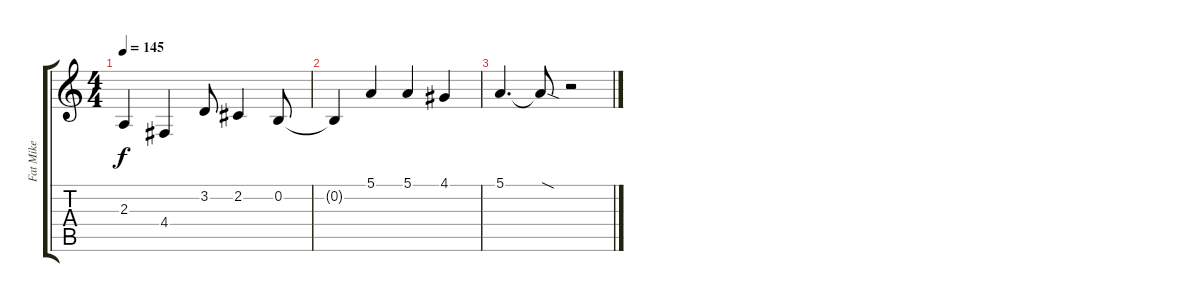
\track ("Fat Mike" "Fat Mike") {instrument bassoon}
\staff {score tabs}
\tuning (E4 B3 G3 D3 A2 E2) {hide}
\ts (4 4)
\tempo 145
\clef g2
\ks c
2.3.4{dy f} 4.4.4 3.2.8 2.2.4 0.2.8 |
0.2{t}.4 5.1.4 5.1.4 4.1.4 |
5.1.4{d} 5.1{sod t}.8 r.2
